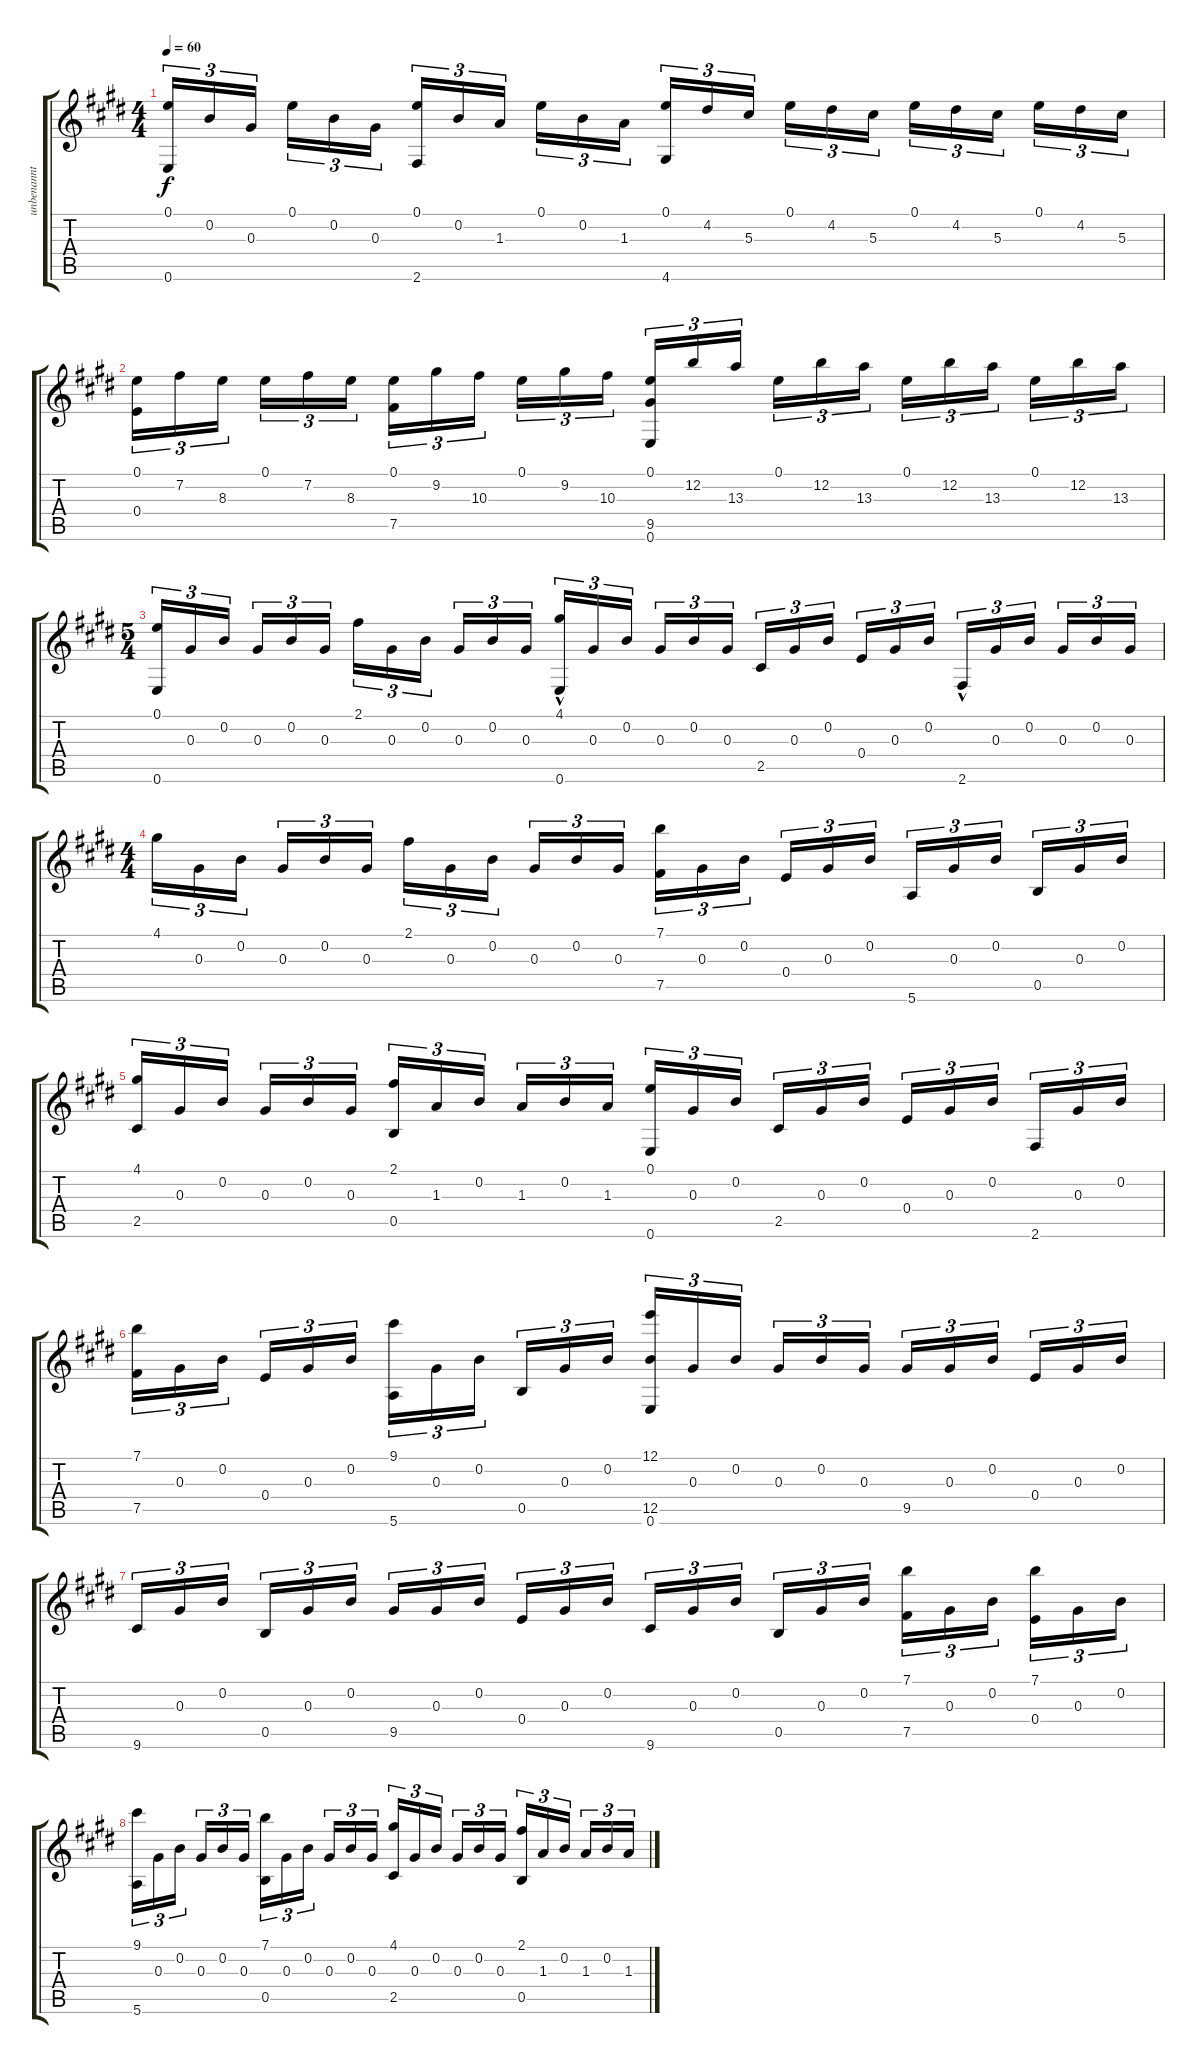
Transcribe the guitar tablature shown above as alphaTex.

\track ("unbenannt" "unbenannt") {instrument acousticguitarnylon}
\staff {score tabs}
\tuning (E4 B3 Ab3 E3 B2 E2) {hide}
\ts (4 4)
\tempo 60
\clef g2
\ks e
(0.1 0.6).16{tu (3 2) dy f} 0.2.16{tu (3 2)} 0.3.16{tu (3 2)} 0.1.16{tu (3 2)} 0.2.16{tu (3 2)} 0.3.16{tu (3 2)} (0.1 2.6).16{tu (3 2)} 0.2.16{tu (3 2)} 1.3.16{tu (3 2)} 0.1.16{tu (3 2)} 0.2.16{tu (3 2)} 1.3.16{tu (3 2)} (0.1 4.6).16{tu (3 2)} 4.2.16{tu (3 2)} 5.3.16{tu (3 2)} 0.1.16{tu (3 2)} 4.2.16{tu (3 2)} 5.3.16{tu (3 2)} 0.1.16{tu (3 2)} 4.2.16{tu (3 2)} 5.3.16{tu (3 2)} 0.1.16{tu (3 2)} 4.2.16{tu (3 2)} 5.3.16{tu (3 2)} |
(0.1 0.4).16{tu (3 2)} 7.2.16{tu (3 2)} 8.3.16{tu (3 2)} 0.1.16{tu (3 2)} 7.2.16{tu (3 2)} 8.3.16{tu (3 2)} (0.1 7.5).16{tu (3 2)} 9.2.16{tu (3 2)} 10.3.16{tu (3 2)} 0.1.16{tu (3 2)} 9.2.16{tu (3 2)} 10.3.16{tu (3 2)} (0.1 9.5 0.6).16{tu (3 2)} 12.2.16{tu (3 2)} 13.3.16{tu (3 2)} 0.1.16{tu (3 2)} 12.2.16{tu (3 2)} 13.3.16{tu (3 2)} 0.1.16{tu (3 2)} 12.2.16{tu (3 2)} 13.3.16{tu (3 2)} 0.1.16{tu (3 2)} 12.2.16{tu (3 2)} 13.3.16{tu (3 2)} |
\ts (5 4)
(0.1 0.6).16{tu (3 2)} 0.3.16{tu (3 2)} 0.2.16{tu (3 2)} 0.3.16{tu (3 2)} 0.2.16{tu (3 2)} 0.3.16{tu (3 2)} 2.1.16{tu (3 2)} 0.3.16{tu (3 2)} 0.2.16{tu (3 2)} 0.3.16{tu (3 2)} 0.2.16{tu (3 2)} 0.3.16{tu (3 2)} (4.1{hac} 0.6).16{tu (3 2)} 0.3.16{tu (3 2)} 0.2.16{tu (3 2)} 0.3.16{tu (3 2)} 0.2.16{tu (3 2)} 0.3.16{tu (3 2)} 2.5.16{tu (3 2)} 0.3.16{tu (3 2)} 0.2.16{tu (3 2)} 0.4.16{tu (3 2)} 0.3.16{tu (3 2)} 0.2.16{tu (3 2)} 2.6{hac}.16{tu (3 2)} 0.3.16{tu (3 2)} 0.2.16{tu (3 2)} 0.3.16{tu (3 2)} 0.2.16{tu (3 2)} 0.3.16{tu (3 2)} |
\ts (4 4)
4.1.16{tu (3 2)} 0.3.16{tu (3 2)} 0.2.16{tu (3 2)} 0.3.16{tu (3 2)} 0.2.16{tu (3 2)} 0.3.16{tu (3 2)} 2.1.16{tu (3 2)} 0.3.16{tu (3 2)} 0.2.16{tu (3 2)} 0.3.16{tu (3 2)} 0.2.16{tu (3 2)} 0.3.16{tu (3 2)} (7.1 7.5).16{tu (3 2)} 0.3.16{tu (3 2)} 0.2.16{tu (3 2)} 0.4.16{tu (3 2)} 0.3.16{tu (3 2)} 0.2.16{tu (3 2)} 5.6.16{tu (3 2)} 0.3.16{tu (3 2)} 0.2.16{tu (3 2)} 0.5.16{tu (3 2)} 0.3.16{tu (3 2)} 0.2.16{tu (3 2)} |
(4.1 2.5).16{tu (3 2)} 0.3.16{tu (3 2)} 0.2.16{tu (3 2)} 0.3.16{tu (3 2)} 0.2.16{tu (3 2)} 0.3.16{tu (3 2)} (2.1 0.5).16{tu (3 2)} 1.3.16{tu (3 2)} 0.2.16{tu (3 2)} 1.3.16{tu (3 2)} 0.2.16{tu (3 2)} 1.3.16{tu (3 2)} (0.1 0.6).16{tu (3 2)} 0.3.16{tu (3 2)} 0.2.16{tu (3 2)} 2.5.16{tu (3 2)} 0.3.16{tu (3 2)} 0.2.16{tu (3 2)} 0.4.16{tu (3 2)} 0.3.16{tu (3 2)} 0.2.16{tu (3 2)} 2.6.16{tu (3 2)} 0.3.16{tu (3 2)} 0.2.16{tu (3 2)} |
(7.1 7.5).16{tu (3 2)} 0.3.16{tu (3 2)} 0.2.16{tu (3 2)} 0.4.16{tu (3 2)} 0.3.16{tu (3 2)} 0.2.16{tu (3 2)} (9.1 5.6).16{tu (3 2)} 0.3.16{tu (3 2)} 0.2.16{tu (3 2)} 0.5.16{tu (3 2)} 0.3.16{tu (3 2)} 0.2.16{tu (3 2)} (12.1 12.5 0.6).16{tu (3 2)} 0.3.16{tu (3 2)} 0.2.16{tu (3 2)} 0.3.16{tu (3 2)} 0.2.16{tu (3 2)} 0.3.16{tu (3 2)} 9.5.16{tu (3 2)} 0.3.16{tu (3 2)} 0.2.16{tu (3 2)} 0.4.16{tu (3 2)} 0.3.16{tu (3 2)} 0.2.16{tu (3 2)} |
9.6.16{tu (3 2)} 0.3.16{tu (3 2)} 0.2.16{tu (3 2)} 0.5.16{tu (3 2)} 0.3.16{tu (3 2)} 0.2.16{tu (3 2)} 9.5.16{tu (3 2)} 0.3.16{tu (3 2)} 0.2.16{tu (3 2)} 0.4.16{tu (3 2)} 0.3.16{tu (3 2)} 0.2.16{tu (3 2)} 9.6.16{tu (3 2)} 0.3.16{tu (3 2)} 0.2.16{tu (3 2)} 0.5.16{tu (3 2)} 0.3.16{tu (3 2)} 0.2.16{tu (3 2)} (7.1 7.5).16{tu (3 2)} 0.3.16{tu (3 2)} 0.2.16{tu (3 2)} (7.1 0.4).16{tu (3 2)} 0.3.16{tu (3 2)} 0.2.16{tu (3 2)} |
(9.1 5.6).16{tu (3 2)} 0.3.16{tu (3 2)} 0.2.16{tu (3 2)} 0.3.16{tu (3 2)} 0.2.16{tu (3 2)} 0.3.16{tu (3 2)} (7.1 0.5).16{tu (3 2)} 0.3.16{tu (3 2)} 0.2.16{tu (3 2)} 0.3.16{tu (3 2)} 0.2.16{tu (3 2)} 0.3.16{tu (3 2)} (4.1 2.5).16{tu (3 2)} 0.3.16{tu (3 2)} 0.2.16{tu (3 2)} 0.3.16{tu (3 2)} 0.2.16{tu (3 2)} 0.3.16{tu (3 2)} (2.1 0.5).16{tu (3 2)} 1.3.16{tu (3 2)} 0.2.16{tu (3 2)} 1.3.16{tu (3 2)} 0.2.16{tu (3 2)} 1.3.16{tu (3 2)}
